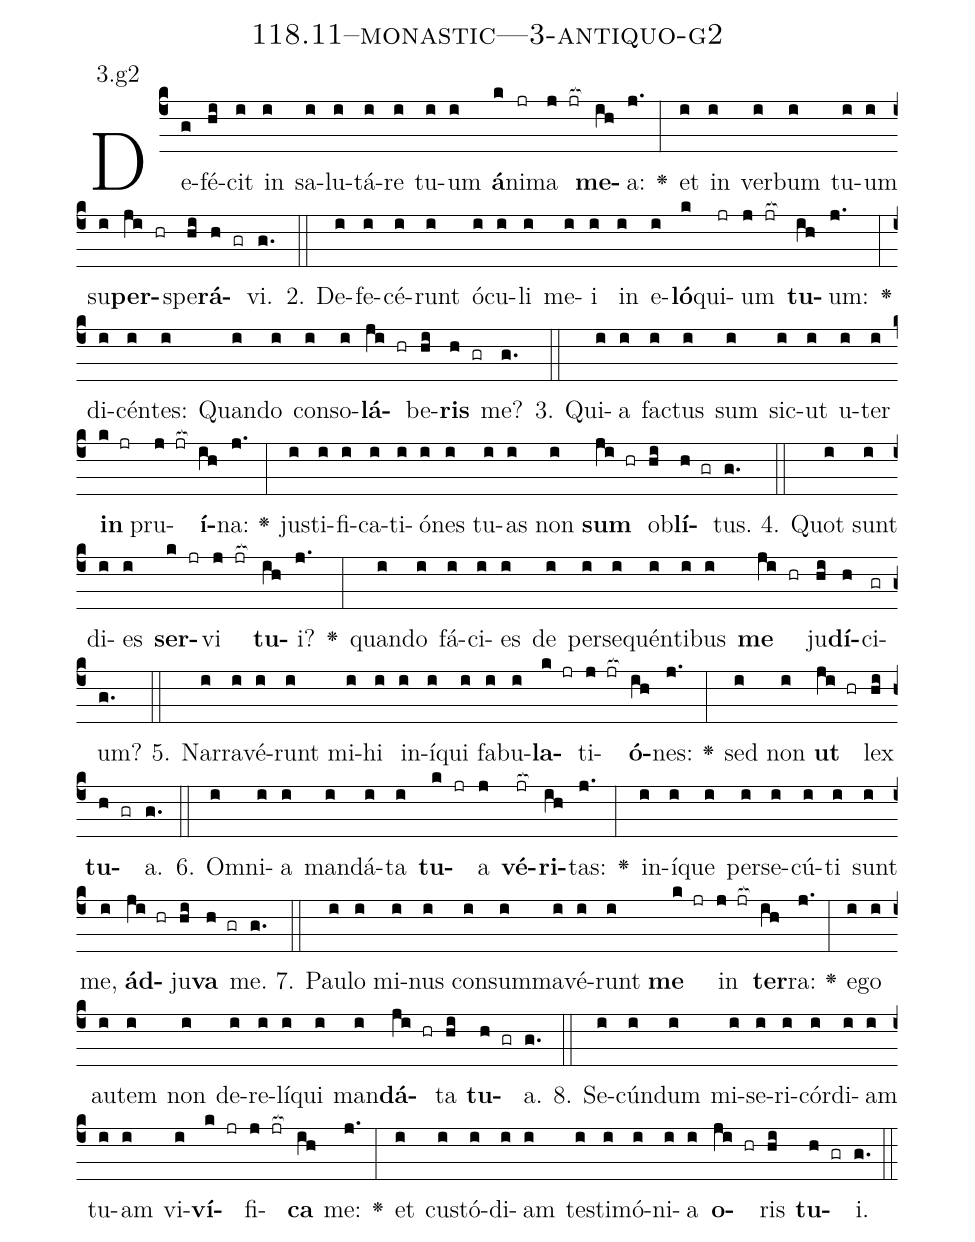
name: 118.11--monastic---3-antiquo-g2;
annotation: 3.g2;
%%
(c4)De(g)fé(hi)cit(i) in(i) sa(i)lu(i)tá(i)re(i) tu(i)um(i) <b>á</b>(k)ni(jr)ma(j jr[ocb:1{]) <b>me</b>(ih[ocb:0}])a:(j.) <v>\greheightstar</v>(:) et(i) in(i) ver(i)bum(i) tu(i)um(i) su(i)<b>per</b>(ji hr)spe(hi)<b>rá</b>(h gr)vi.(g.) (::)
2. De(i)fe(i)cé(i)runt(i) ó(i)cu(i)li(i) me(i)i(i) in(i) e(i)<b>ló</b>(k)qui(jr)um(j jr[ocb:1{]) <b>tu</b>(ih[ocb:0}])um:(j.) <v>\greheightstar</v>(:) di(i)cén(i)tes:(i) Quan(i)do(i) con(i)so(i)<b>lá</b>(ji hr)be(hi)<b>ris</b>(h gr) me?(g.) (::)
3. Qui(i)a(i) fac(i)tus(i) sum(i) sic(i)ut(i) u(i)ter(i) <b>in</b>(k jr) pru(j jr[ocb:1{])<b>í</b>(ih[ocb:0}])na:(j.) <v>\greheightstar</v>(:) jus(i)ti(i)fi(i)ca(i)ti(i)ó(i)nes(i) tu(i)as(i) non(i) <b>sum</b>(ji hr) ob(hi)<b>lí</b>(h gr)tus.(g.) (::)
4. Quot(i) sunt(i) di(i)es(i) <b>ser</b>(k jr)vi(j jr[ocb:1{]) <b>tu</b>(ih[ocb:0}])i?(j.) <v>\greheightstar</v>(:) quan(i)do(i) fá(i)ci(i)es(i) de(i) per(i)se(i)quén(i)ti(i)bus(i) <b>me</b>(ji hr) ju(hi)<b>dí</b>(h)ci(gr)um?(g.) (::)
5. Nar(i)ra(i)vé(i)runt(i) mi(i)hi(i) in(i)í(i)qui(i) fa(i)bu(i)<b>la</b>(k jr)ti(j jr[ocb:1{])<b>ó</b>(ih[ocb:0}])nes:(j.) <v>\greheightstar</v>(:) sed(i) non(i) <b>ut</b>(ji hr) lex(hi) <b>tu</b>(h gr)a.(g.) (::)
6. Om(i)ni(i)a(i) man(i)dá(i)ta(i) <b>tu</b>(k jr)a(j) <b>vé</b>(jr[ocb:1{])<b>ri</b>(ih[ocb:0}])tas:(j.) <v>\greheightstar</v>(:) in(i)í(i)que(i) per(i)se(i)cú(i)ti(i) sunt(i) me,(i) <b>ád</b>(ji hr)ju(hi)<b>va</b>(h gr) me.(g.) (::)
7. Pau(i)lo(i) mi(i)nus(i) con(i)sum(i)ma(i)vé(i)runt(i) <b>me</b>(k jr) in(j jr[ocb:1{]) <b>ter</b>(ih[ocb:0}])ra:(j.) <v>\greheightstar</v>(:) e(i)go(i) au(i)tem(i) non(i) de(i)re(i)lí(i)qui(i) man(i)<b>dá</b>(ji hr)ta(hi) <b>tu</b>(h gr)a.(g.) (::)
8. Se(i)cún(i)dum(i) mi(i)se(i)ri(i)cór(i)di(i)am(i) tu(i)am(i) vi(i)<b>ví</b>(k jr)fi(j jr[ocb:1{])<b>ca</b>(ih[ocb:0}]) me:(j.) <v>\greheightstar</v>(:) et(i) cus(i)tó(i)di(i)am(i) tes(i)ti(i)mó(i)ni(i)a(i) <b>o</b>(ji hr)ris(hi) <b>tu</b>(h gr)i.(g.) (::)
